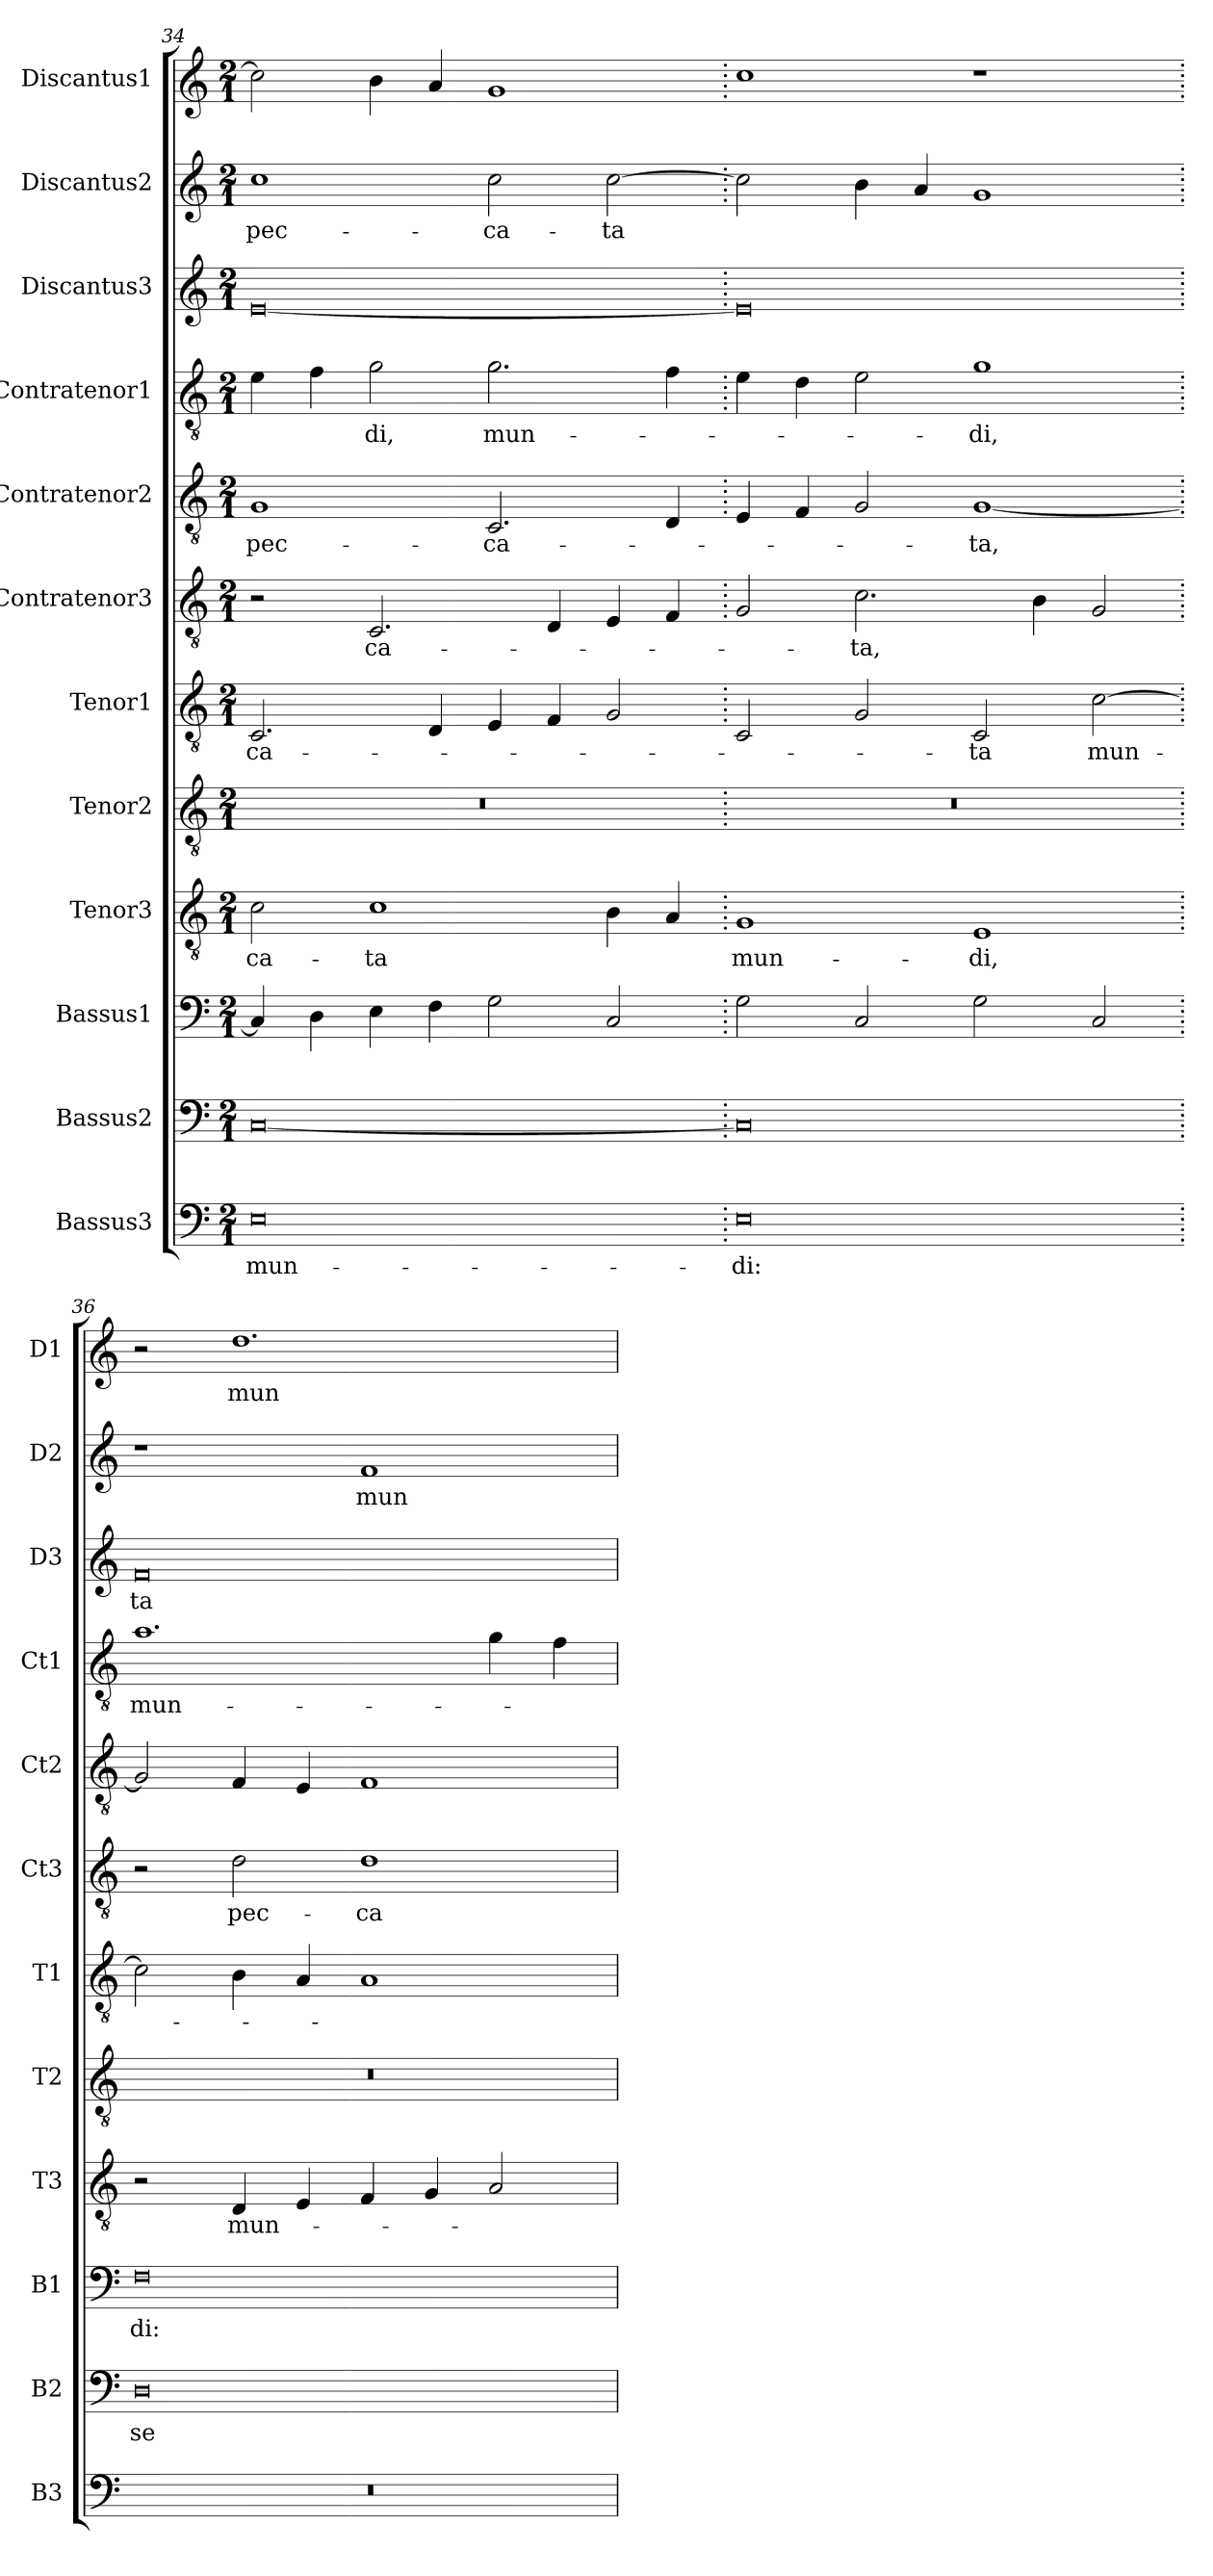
**kern	**text	**kern	**text	**kern	**text	**kern	**text	**kern	**kern	**text	**kern	**text	**kern	**text	**kern	**text	**kern	**text	**kern	**text	**kern	**text
*part12	*part12	*part11	*part11	*part10	*part10	*part9	*part9	*part8	*part7	*part7	*part6	*part6	*part5	*part5	*part4	*part4	*part3	*part3	*part2	*part2	*part1	*part1
*staff12	*staff12	*staff11	*staff11	*staff10	*staff10	*staff9	*staff9	*staff8	*staff7	*staff7	*staff6	*staff6	*staff5	*staff5	*staff4	*staff4	*staff3	*staff3	*staff2	*staff2	*staff1	*staff1
*I"Bassus3	*	*I"Bassus2	*	*I"Bassus1	*	*I"Tenor3	*	*I"Tenor2	*I"Tenor1	*	*I"Contratenor3	*	*I"Contratenor2	*	*I"Contratenor1	*	*I"Discantus3	*	*I"Discantus2	*	*I"Discantus1	*
*I'B3	*	*I'B2	*	*I'B1	*	*I'T3	*	*I'T2	*I'T1	*	*I'Ct3	*	*I'Ct2	*	*I'Ct1	*	*I'D3	*	*I'D2	*	*I'D1	*
*clefF4	*	*clefF4	*	*clefF4	*	*clefGv2	*	*clefGv2	*clefGv2	*	*clefGv2	*	*clefGv2	*	*clefGv2	*	*clefG2	*	*clefG2	*	*clefG2	*
*k[]	*	*k[]	*	*k[]	*	*k[]	*	*k[]	*k[]	*	*k[]	*	*k[]	*	*k[]	*	*k[]	*	*k[]	*	*k[]	*
*M2/1	*	*M2/1	*	*M2/1	*	*M2/1	*	*M2/1	*M2/1	*	*M2/1	*	*M2/1	*	*M2/1	*	*M2/1	*	*M2/1	*	*M2/1	*
=34	=34	=34	=34	=34	=34	=34	=34	=34	=34	=34	=34	=34	=34	=34	=34	=34	=34	=34	=34	=34	=34	=34
0E\	mun-	[0C/	.	4C/]	.	2c\	-ca-	0r	2.C/	-ca-	2r	.	1G/	pec-	4e\	.	[0e/	.	1cc\	pec-	2cc\]	.
.	.	.	.	4D\	.	.	.	.	.	.	.	.	.	.	4f\	.	.	.	.	.	.	.
.	.	.	.	4E\	.	1c\	-ta	.	.	.	2.C/	-ca-	.	.	2g\	-di,	.	.	.	.	4b\	.
.	.	.	.	4F\	.	.	.	.	4D/	.	.	.	.	.	.	.	.	.	.	.	4a/	.
.	.	.	.	2G\	.	.	.	.	4E/	.	.	.	2.C/	-ca-	2.g\	mun-	.	.	2cc\	-ca-	1g/	.
.	.	.	.	.	.	.	.	.	4F/	.	4D/	.	.	.	.	.	.	.	.	.	.	.
.	.	.	.	2C/	.	4B\	.	.	2G/	.	4E/	.	.	.	.	.	.	.	[2cc\	-ta	.	.
.	.	.	.	.	.	4A/	.	.	.	.	4F/	.	4D/	.	4f\	.	.	.	.	.	.	.
=35.	=35.	=35.	=35.	=35.	=35.	=35.	=35.	=35.	=35.	=35.	=35.	=35.	=35.	=35.	=35.	=35.	=35.	=35.	=35.	=35.	=35.	=35.
0E\	-di:	0C/]	.	2G\	.	1G/	mun-	0r	2C/	.	2G/	.	4E/	.	4e\	.	0e/]	.	2cc\]	.	1cc\	.
.	.	.	.	.	.	.	.	.	.	.	.	.	4F/	.	4d\	.	.	.	.	.	.	.
.	.	.	.	2C/	.	.	.	.	2G/	.	2.c\	-ta,	2G/	.	2e\	.	.	.	4b\	.	.	.
.	.	.	.	.	.	.	.	.	.	.	.	.	.	.	.	.	.	.	4a/	.	.	.
.	.	.	.	2G\	.	1E/	-di,	.	2C/	-ta	.	.	[1G/	-ta,	1g\	-di,	.	.	1g/	.	1r	.
.	.	.	.	.	.	.	.	.	.	.	4B\	.	.	.	.	.	.	.	.	.	.	.
.	.	.	.	2C/	.	.	.	.	[2c\	mun-	2G/	.	.	.	.	.	.	.	.	.	.	.
=36.	=36.	=36.	=36.	=36.	=36.	=36.	=36.	=36.	=36.	=36.	=36.	=36.	=36.	=36.	=36.	=36.	=36.	=36.	=36.	=36.	=36.	=36.
0r	.	0D\	-se-	0F\	-di:	2r	.	0r	2c\]	.	2r	.	2G/]	.	1.a\	mun-	0f/	-ta	1r	.	2r	.
.	.	.	.	.	.	4D/	mun-	.	4B\	.	2d\	pec-	4F/	.	.	.	.	.	.	.	1.dd\	mun-
.	.	.	.	.	.	4E/	.	.	4A/	.	.	.	4E/	.	.	.	.	.	.	.	.	.
.	.	.	.	.	.	4F/	.	.	1A/	.	1d\	-ca-	1F/	.	.	.	.	.	1f/	mun-	.	.
.	.	.	.	.	.	4G/	.	.	.	.	.	.	.	.	.	.	.	.	.	.	.	.
.	.	.	.	.	.	2A/	.	.	.	.	.	.	.	.	4g\	.	.	.	.	.	.	.
.	.	.	.	.	.	.	.	.	.	.	.	.	.	.	4f\	.	.	.	.	.	.	.
=	=	=	=	=	=	=	=	=	=	=	=	=	=	=	=	=	=	=	=	=	=	=
*-	*-	*-	*-	*-	*-	*-	*-	*-	*-	*-	*-	*-	*-	*-	*-	*-	*-	*-	*-	*-	*-	*-
